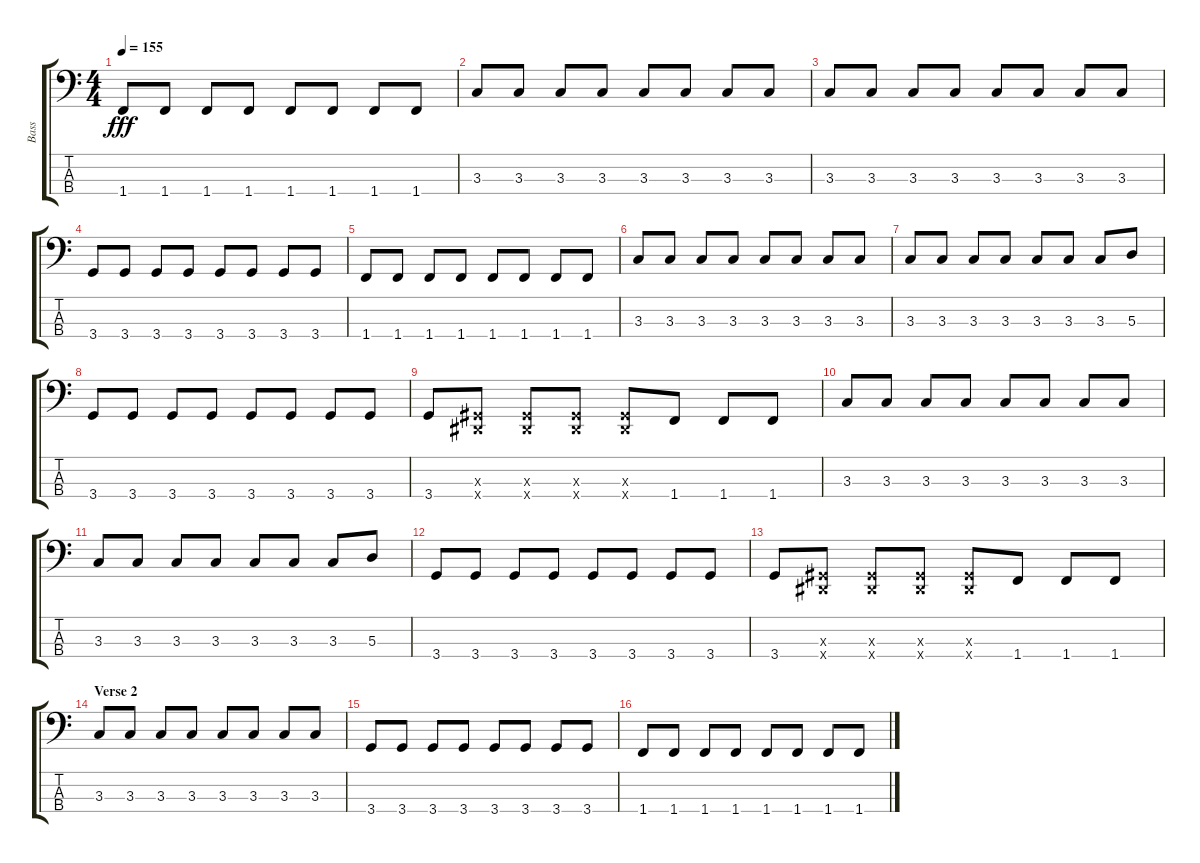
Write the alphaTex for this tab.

\track ("Bass" "Bass") {instrument electricbasspick}
\staff {score tabs}
\tuning (G2 D2 A1 E1) {hide}
\ts (4 4)
\tempo 155
\clef f4
\ks c
1.4.8{dy fff} 1.4.8 1.4.8 1.4.8 1.4.8 1.4.8 1.4.8 1.4.8 |
3.3.8 3.3.8 3.3.8 3.3.8 3.3.8 3.3.8 3.3.8 3.3.8 |
3.3.8 3.3.8 3.3.8 3.3.8 3.3.8 3.3.8 3.3.8 3.3.8 |
3.4.8 3.4.8 3.4.8 3.4.8 3.4.8 3.4.8 3.4.8 3.4.8 |
1.4.8 1.4.8 1.4.8 1.4.8 1.4.8 1.4.8 1.4.8 1.4.8 |
3.3.8 3.3.8 3.3.8 3.3.8 3.3.8 3.3.8 3.3.8 3.3.8 |
3.3.8 3.3.8 3.3.8 3.3.8 3.3.8 3.3.8 3.3.8 5.3.8 |
3.4.8 3.4.8 3.4.8 3.4.8 3.4.8 3.4.8 3.4.8 3.4.8 |
3.4.8 (-1.3{x} -1.4{x}).8 (-1.3{x} -1.4{x}).8 (-1.3{x} -1.4{x}).8 (-1.3{x} -1.4{x}).8 1.4.8 1.4.8 1.4.8 |
3.3.8 3.3.8 3.3.8 3.3.8 3.3.8 3.3.8 3.3.8 3.3.8 |
3.3.8 3.3.8 3.3.8 3.3.8 3.3.8 3.3.8 3.3.8 5.3.8 |
3.4.8 3.4.8 3.4.8 3.4.8 3.4.8 3.4.8 3.4.8 3.4.8 |
3.4.8 (-1.3{x} -1.4{x}).8 (-1.3{x} -1.4{x}).8 (-1.3{x} -1.4{x}).8 (-1.3{x} -1.4{x}).8 1.4.8 1.4.8 1.4.8 |
\section ("" "Verse 2")
3.3.8 3.3.8 3.3.8 3.3.8 3.3.8 3.3.8 3.3.8 3.3.8 |
3.4.8 3.4.8 3.4.8 3.4.8 3.4.8 3.4.8 3.4.8 3.4.8 |
1.4.8 1.4.8 1.4.8 1.4.8 1.4.8 1.4.8 1.4.8 1.4.8
